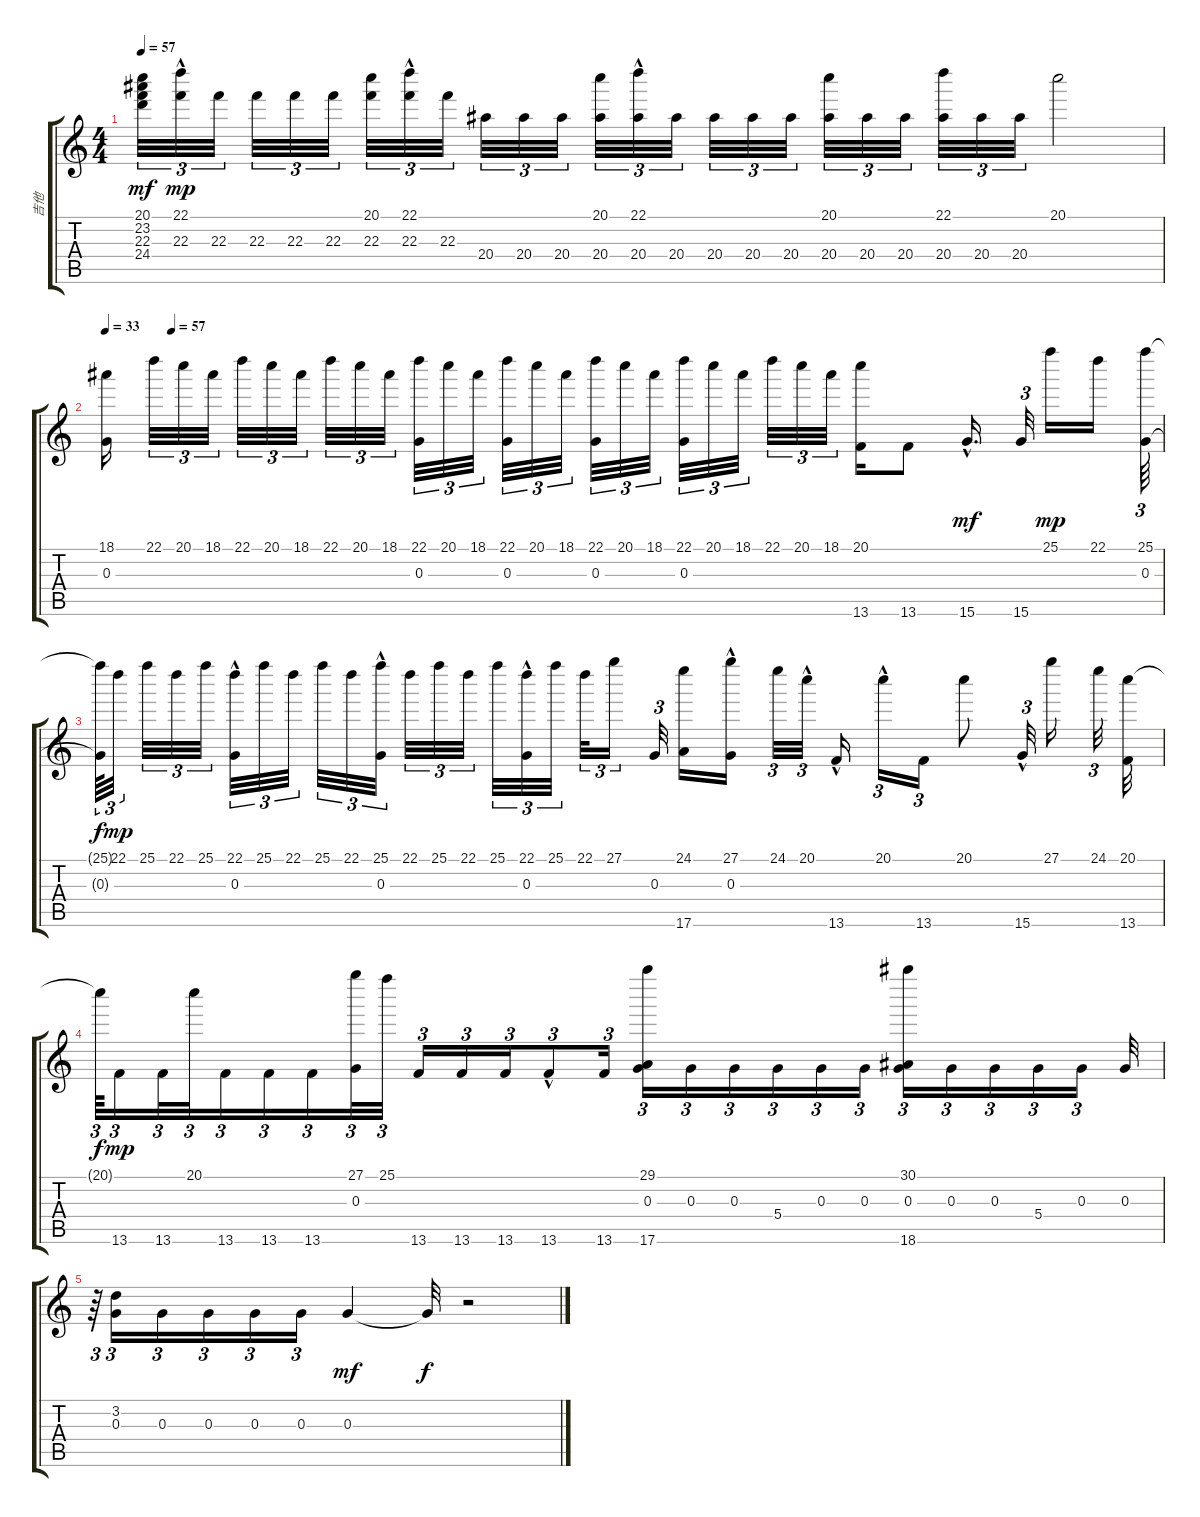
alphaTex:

\track ("吉他" "吉他") {instrument distortionguitar}
\staff {score tabs}
\tuning (E4 B3 G3 D3 A2 E2) {hide}
\ts (4 4)
\tempo 57
\clef g2
\ks c
(20.1 23.2 22.3 24.4).32{tu (3 2) dy mf} (22.1{hac} 22.3).32{tu (3 2) dy mp} 22.3.32{tu (3 2)} 22.3.32{tu (3 2)} 22.3.32{tu (3 2)} 22.3.32{tu (3 2)} (20.1 22.3).32{tu (3 2)} (22.1{hac} 22.3).32{tu (3 2)} 22.3.32{tu (3 2)} 20.4.32{tu (3 2)} 20.4.32{tu (3 2)} 20.4.32{tu (3 2)} (20.1 20.4).32{tu (3 2)} (22.1{hac} 20.4).32{tu (3 2)} 20.4.32{tu (3 2)} 20.4.32{tu (3 2)} 20.4.32{tu (3 2)} 20.4.32{tu (3 2)} (20.1 20.4).32{tu (3 2)} 20.4.32{tu (3 2)} 20.4.32{tu (3 2)} (22.1 20.4).32{tu (3 2)} 20.4.32{tu (3 2)} 20.4.32{tu (3 2)} 20.1.2 |
\tempo 33
\tempo (57 0.0625)
(18.1 0.3).16 22.1.32{tu (3 2)} 20.1.32{tu (3 2)} 18.1.32{tu (3 2)} 22.1.32{tu (3 2)} 20.1.32{tu (3 2)} 18.1.32{tu (3 2)} 22.1.32{tu (3 2)} 20.1.32{tu (3 2)} 18.1.32{tu (3 2)} (22.1 0.3).32{tu (3 2)} 20.1.32{tu (3 2)} 18.1.32{tu (3 2)} (22.1 0.3).32{tu (3 2)} 20.1.32{tu (3 2)} 18.1.32{tu (3 2)} (22.1 0.3).32{tu (3 2)} 20.1.32{tu (3 2)} 18.1.32{tu (3 2)} (22.1 0.3).32{tu (3 2)} 20.1.32{tu (3 2)} 18.1.32{tu (3 2)} 22.1.32{tu (3 2)} 20.1.32{tu (3 2)} 18.1.32{tu (3 2)} (20.1 13.6).16 13.6.8 15.6{hac}.16{d dy mf} 15.6.32{tu (3 2)} 25.1.16{dy mp} 22.1.16 (25.1 0.3).64{tu (3 2)} |
(25.1{t} 0.3{t}).64{tu (3 2) dy f} 22.1.32{tu (3 2) dy mp} 25.1.32{tu (3 2)} 22.1.32{tu (3 2)} 25.1.32{tu (3 2)} (22.1 0.3{hac}).32{tu (3 2)} 25.1.32{tu (3 2)} 22.1.32{tu (3 2)} 25.1.32{tu (3 2)} 22.1.32{tu (3 2)} (25.1 0.3{hac}).32{tu (3 2)} 22.1.32{tu (3 2)} 25.1.32{tu (3 2)} 22.1.32{tu (3 2)} 25.1.32{tu (3 2)} (22.1 0.3{hac}).32{tu (3 2)} 25.1.32{tu (3 2)} 22.1.32{tu (3 2)} 27.1.16{tu (3 2)} 0.3.32{tu (3 2)} (24.1 17.6).16 (27.1 0.3{hac}).16 24.1.32{tu (3 2)} 20.1{hac}.32{tu (3 2)} 13.6{hac}.16 20.1{hac}.16{tu (3 2)} 13.6.16{tu (3 2)} 20.1.8 15.6{hac}.32{tu (3 2)} 27.1.16 24.1.32{tu (3 2)} (20.1 13.6).32 |
20.1{t}.64{tu (3 2) dy f} 13.6.16{tu (3 2) dy mp} 13.6.32{tu (3 2)} 20.1.32{tu (3 2)} 13.6.16{tu (3 2)} 13.6.16{tu (3 2)} 13.6.16{tu (3 2)} (27.1 0.3).32{tu (3 2)} 25.1.32{tu (3 2)} 13.6.16{tu (3 2)} 13.6.16{tu (3 2)} 13.6.16{tu (3 2)} 13.6{hac}.8{tu (3 2)} 13.6.16{tu (3 2)} (29.1 0.3 17.6).16{tu (3 2)} 0.3.16{tu (3 2)} 0.3.16{tu (3 2)} 5.4.16{tu (3 2)} 0.3.16{tu (3 2)} 0.3.16{tu (3 2)} (30.1 0.3 18.6).16{tu (3 2)} 0.3.16{tu (3 2)} 0.3.16{tu (3 2)} 5.4.16{tu (3 2)} 0.3.16{tu (3 2)} 0.3.32 |
r.64{tu (3 2)} (3.2 0.3).16{tu (3 2)} 0.3.16{tu (3 2)} 0.3.16{tu (3 2)} 0.3.16{tu (3 2)} 0.3.16{tu (3 2)} 0.3.4{dy mf} 0.3{t}.32{dy f} r.2
